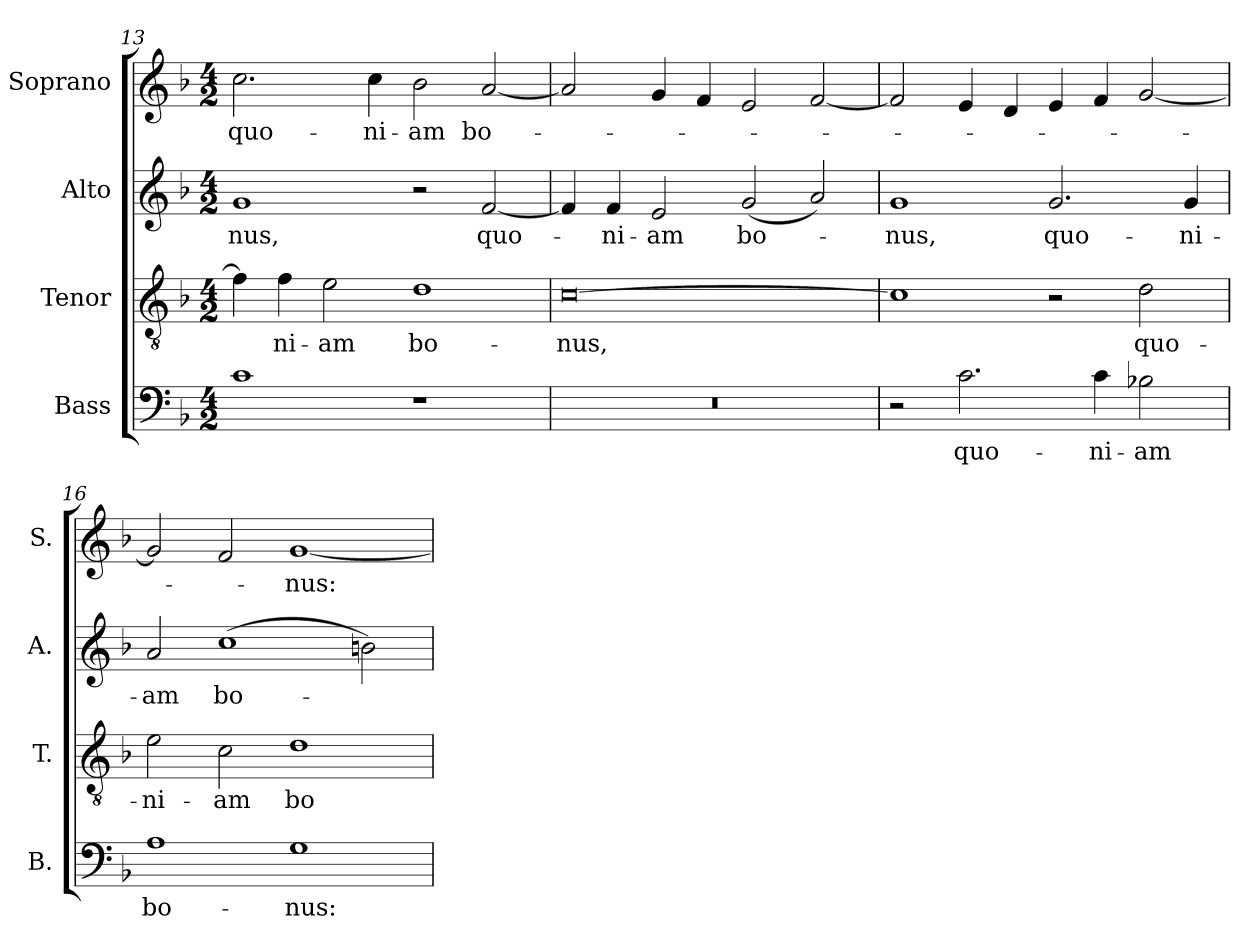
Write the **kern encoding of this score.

**kern	**text	**kern	**text	**kern	**text	**kern	**text
*part4	*part4	*part3	*part3	*part2	*part2	*part1	*part1
*staff4	*staff4	*staff3	*staff3	*staff2	*staff2	*staff1	*staff1
*I"Bass	*	*I"Tenor	*	*I"Alto	*	*I"Soprano	*
*I'B.	*	*I'T.	*	*I'A.	*	*I'S.	*
*clefF4	*	*clefGv2	*	*clefG2	*	*clefG2	*
*	*	*ITrd7c12	*	*	*	*	*
*k[b-]	*	*k[b-]	*	*k[b-]	*	*k[b-]	*
*F:	*	*F:	*	*F:	*	*F:	*
*M4/2	*	*M4/2	*	*M4/2	*	*M4/2	*
=13	=13	=13	=13	=13	=13	=13	=13
!	!	!	!	!	!LO:LY:b:color=#000000	!	!
!	!	!	!	!	!	!	!LO:LY:b:color=#000000
1ci	.	4Fi\]	.	1gi	-nus,	2.cci\	quo-
!	!	!	!LO:LY:b:color=#000000	!	!	!	!
.	.	4Fi\	-ni-	.	.	.	.
!	!	!	!LO:LY:b:color=#000000	!	!	!	!
.	.	2Ei\	-am	.	.	.	.
!	!	!	!	!	!	!	!LO:LY:b:color=#000000
.	.	.	.	.	.	4cci\	-ni-
!	!	!	!LO:LY:b:color=#000000	!	!	!	!
!	!	!	!	!	!	!	!LO:LY:b:color=#000000
1r	.	1Di	bo-	2r	.	2b-i\	-am
!	!	!	!	!	!LO:LY:b:color=#000000	!	!
!	!	!	!	!	!	!	!LO:LY:b:color=#000000
.	.	.	.	[2fi/	quo-	[2ai/	bo-
=14	=14	=14	=14	=14	=14	=14	=14
!LO:N:vis=1	!	!	!	!	!	!	!
!	!	!	!LO:LY:b:color=#000000	!	!	!	!
0r	.	[0Ci	-nus,	4fi/]	.	2ai/]	.
!	!	!	!	!	!LO:LY:b:color=#000000	!	!
.	.	.	.	4fi/	-ni-	.	.
!	!	!	!	!	!LO:LY:b:color=#000000	!	!
.	.	.	.	2ei/	-am	4gi/	.
.	.	.	.	.	.	4fi/	.
!	!	!	!	!	!LO:LY:b:color=#000000	!	!
.	.	.	.	(2gi/	bo-	2ei/	.
.	.	.	.	2ai/)	.	[2fi/	.
=15	=15	=15	=15	=15	=15	=15	=15
!	!	!	!	!	!LO:LY:b:color=#000000	!	!
2r	.	1Ci]	.	1gi	-nus,	2fi/]	.
!	!LO:LY:b:color=#000000	!	!	!	!	!	!
2.ci\	quo-	.	.	.	.	4ei/	.
.	.	.	.	.	.	4di/	.
!	!	!	!	!	!LO:LY:b:color=#000000	!	!
.	.	2r	.	2.gi/	quo-	4ei/	.
!	!LO:LY:b:color=#000000	!	!	!	!	!	!
4ci\	-ni-	.	.	.	.	4fi/	.
!	!LO:LY:b:color=#000000	!	!	!	!	!	!
!	!	!	!LO:LY:b:color=#000000	!	!	!	!
2B-Xi\	-am	2Di\	quo-	.	.	[2gi/	.
!	!	!	!	!	!LO:LY:b:color=#000000	!	!
.	.	.	.	4gi/	-ni-	.	.
=16	=16	=16	=16	=16	=16	=16	=16
!	!LO:LY:b:color=#000000	!	!	!	!	!	!
!	!	!	!LO:LY:b:color=#000000	!	!	!	!
!	!	!	!	!	!LO:LY:b:color=#000000	!	!
1Ai	bo-	2Ei\	-ni-	2ai/	-am	2gi/]	.
!	!	!	!LO:LY:b:color=#000000	!	!	!	!
!	!	!	!	!	!LO:LY:b:color=#000000	!	!
.	.	2Ci\	-am	(1cci	bo-	2fi/	.
!	!LO:LY:b:color=#000000	!	!	!	!	!	!
!	!	!	!LO:LY:b:color=#000000	!	!	!	!
!	!	!	!	!	!	!	!LO:LY:b:color=#000000
1Gi	-nus:	1Di	bo-	.	.	[1gi	-nus:
.	.	.	.	2bni\)	.	.	.
=	=	=	=	=	=	=	=
*-	*-	*-	*-	*-	*-	*-	*-
